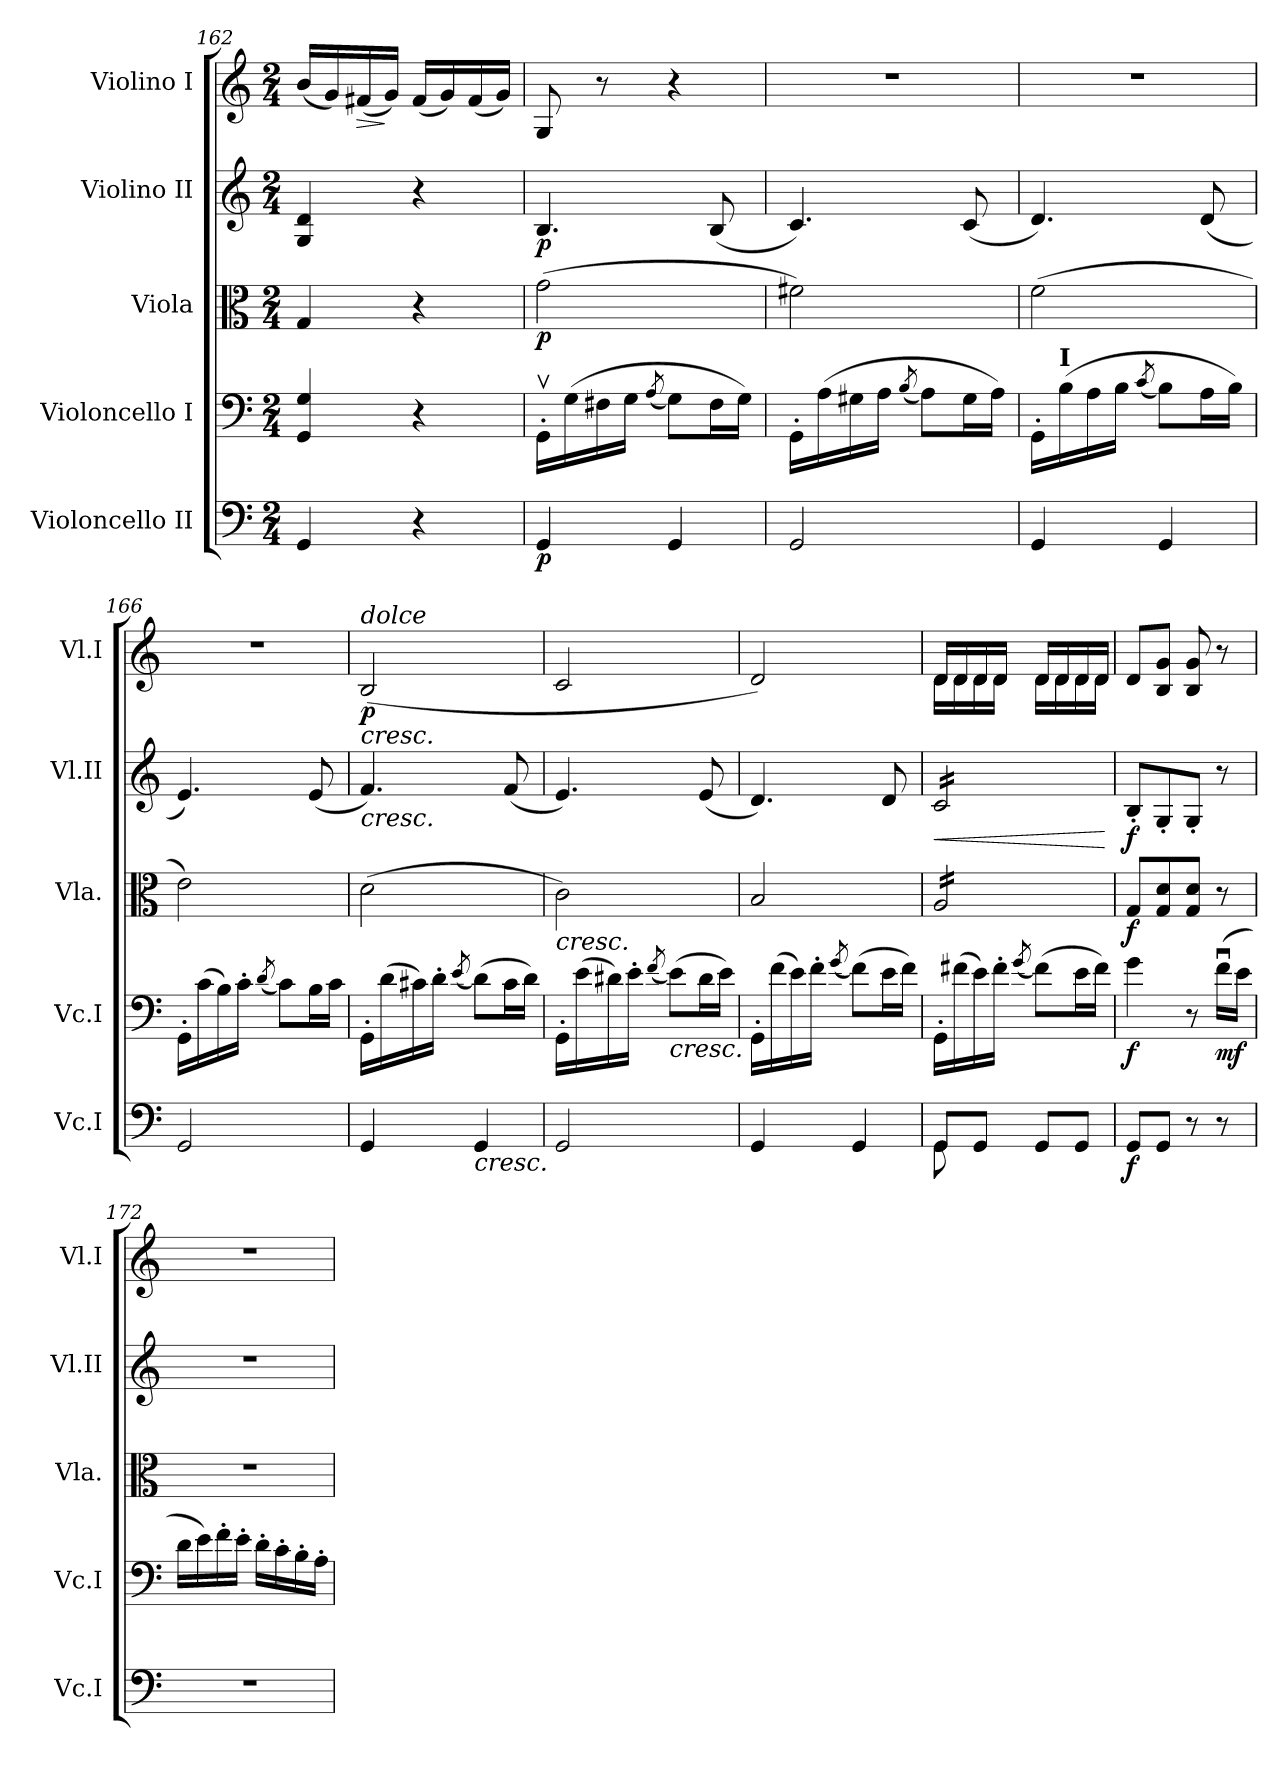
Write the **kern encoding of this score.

**kern	**dynam	**kern	**dynam	**kern	**dynam	**kern	**dynam	**kern	**dynam
*part5	*part5	*part4	*part4	*part3	*part3	*part2	*part2	*part1	*part1
*staff5	*staff5	*staff4	*staff4	*staff3	*staff3	*staff2	*staff2	*staff1	*staff1
*I"Violoncello II	*	*I"Violoncello I	*	*I"Viola	*	*I"Violino II	*	*I"Violino I	*
*I'Vc.I	*	*I'Vc.I	*	*I'Vla.	*	*I'Vl.II	*	*I'Vl.I	*
*clefF4	*	*clefF4	*	*clefC3	*	*clefG2	*	*clefG2	*
*k[]	*	*k[]	*	*k[]	*	*k[]	*	*k[]	*
*M2/4	*	*M2/4	*	*M2/4	*	*M2/4	*	*M2/4	*
=162	=162	=162	=162	=162	=162	=162	=162	=162	=162
4GG/	.	4GG/ 4G/	.	4G/	.	4G/ 4d/	.	(<16b/LL	.
.	.	.	.	.	.	.	.	16g/)	.
!	!	!	!	!	!	!	!	!	!LO:HP:b
.	.	.	.	.	.	.	.	(<16f#X/	>
.	.	.	.	.	.	.	.	16g/JJ)	]
4r	.	4r	.	4r	.	4r	.	(<16f#/LL	.
.	.	.	.	.	.	.	.	16g/)	.
.	.	.	.	.	.	.	.	(<16f#/	.
.	.	.	.	.	.	.	.	16g/JJ)	.
=163	=163	=163	=163	=163	=163	=163	=163	=163	=163
!	!LO:DY:b	!	!	!	!LO:DY:b	!	!LO:DY:b	!	!
4GG/	p	16GGv'\LL	.	(>2g\	p	4.B/	p	8G/	.
.	.	(>16G\	.	.	.	.	.	.	.
.	.	16F#X\	.	.	.	.	.	8r	.
.	.	16G\JJ	.	.	.	.	.	.	.
.	.	(<8qA/	.	.	.	.	.	.	.
4GG/	.	8G\L)	.	.	.	.	.	4r	.
.	.	16F#\L	.	.	.	(<8B/	.	.	.
.	.	16G\JJ)	.	.	.	.	.	.	.
=164	=164	=164	=164	=164	=164	=164	=164	=164	=164
2GG/	.	16GG'\LL	.	2f#X\)	.	4.c/)	.	2r	.
.	.	(>16A\	.	.	.	.	.	.	.
.	.	16G#X\	.	.	.	.	.	.	.
.	.	16A\JJ	.	.	.	.	.	.	.
.	.	(<8qB/	.	.	.	.	.	.	.
.	.	8A\L)	.	.	.	.	.	.	.
.	.	16G#\L	.	.	.	(<8c/	.	.	.
.	.	16A\JJ)	.	.	.	.	.	.	.
=165	=165	=165	=165	=165	=165	=165	=165	=165	=165
4GG/	.	16GG'\LL	.	(>2f\	.	4.d/)	.	2r	.
!	!	!LO:TX:a:B:t=I	!	!	!	!	!	!	!
.	.	(>16B\	.	.	.	.	.	.	.
.	.	16A\	.	.	.	.	.	.	.
.	.	16B\JJ	.	.	.	.	.	.	.
.	.	(<8qc/	.	.	.	.	.	.	.
4GG/	.	8B\L)	.	.	.	.	.	.	.
.	.	16A\L	.	.	.	(<8d/	.	.	.
.	.	16B\JJ)	.	.	.	.	.	.	.
!!LO:PB:g=z
=166	=166	=166	=166	=166	=166	=166	=166	=166	=166
2GG/	.	16GG'\LL	.	2e\)	.	4.e/)	.	2r	.
.	.	(>16c\	.	.	.	.	.	.	.
.	.	16B\)	.	.	.	.	.	.	.
.	.	16c'\JJ	.	.	.	.	.	.	.
.	.	(<8qd/	.	.	.	.	.	.	.
.	.	8c\L)	.	.	.	.	.	.	.
.	.	16B\L	.	.	.	(<8e/	.	.	.
.	.	16c\JJ	.	.	.	.	.	.	.
=167	=167	=167	=167	=167	=167	=167	=167	=167	=167
!	!	!	!	!	!	!	!	!LO:TX:b:i:t=cresc.	!
!	!	!	!	!	!	!	!	!LO:TX:a:i:t=dolce	!
!	!	!	!	!	!	!LO:TX:b:i:t=cresc.	!	!	!
!	!	!	!	!	!	!	!	!	!LO:DY:b
4GG/	.	16GG'\LL	.	(>2d\	.	4.f/)	.	(>2B/	p
.	.	(>16d\	.	.	.	.	.	.	.
.	.	16c#X\)	.	.	.	.	.	.	.
.	.	16d'\JJ	.	.	.	.	.	.	.
.	.	(<8qe/	.	.	.	.	.	.	.
!LO:TX:b:i:t=cresc.	!	!	!	!	!	!	!	!	!
4GG/	.	(>8d\L)	.	.	.	.	.	.	.
.	.	16c#\L	.	.	.	(<8f/	.	.	.
.	.	16d\JJ)	.	.	.	.	.	.	.
=168	=168	=168	=168	=168	=168	=168	=168	=168	=168
!	!	!	!	!LO:TX:b:i:t=cresc.	!	!	!	!	!
2GG/	.	16GG'\LL	.	2c\)	.	4.e/)	.	2c/	.
.	.	(>16e\	.	.	.	.	.	.	.
.	.	16d#X\)	.	.	.	.	.	.	.
.	.	16e'\JJ	.	.	.	.	.	.	.
.	.	(<8qf/	.	.	.	.	.	.	.
!	!	!LO:TX:b:i:t=cresc.	!	!	!	!	!	!	!
.	.	(>8e\L)	.	.	.	.	.	.	.
.	.	16d#\L	.	.	.	(<8e/	.	.	.
.	.	16e\JJ)	.	.	.	.	.	.	.
=169	=169	=169	=169	=169	=169	=169	=169	=169	=169
4GG/	.	16GG'\LL	.	2B/	.	4.d/)	.	2d/)	.
.	.	(>16f\	.	.	.	.	.	.	.
.	.	16e\)	.	.	.	.	.	.	.
.	.	16f'\JJ	.	.	.	.	.	.	.
.	.	(<8qg/	.	.	.	.	.	.	.
4GG/	.	(>8f\L)	.	.	.	.	.	.	.
.	.	16e\L	.	.	.	8d/	.	.	.
.	.	16f\JJ)	.	.	.	.	.	.	.
!!LO:LB:g=z
=170	=170	=170	=170	=170	=170	=170	=170	=170	=170
*^	*	*	*	*	*	*	*	*	*
!	!	!	!	!	!	!	!	!LO:HP:b	!	!
*	*	*	*	*	*	*	*	*	*^	*
*	*	*	*	*	*tremolo	*	*	*	*	*	*
*	*	*	*	*	*	*	*tremolo	*	*	*	*
8GG/L	8GG\	.	16GG'\LL	.	16A/LL	.	16c/LL	<	16d/LL	16d\LL	.
.	.	.	(>16f#X\	.	16A/	.	16c/	.	16d/	16d\	.
8GG/J	4.ryy	.	16e\)	.	16A/	.	16c/	.	16d/	16d\	.
.	.	.	16f#'\JJ	.	16A/	.	16c/	.	16d/JJ	16d\JJ	.
.	.	.	(<8qg/	.	.	.	.	.	.	.	.
8GG/L	.	.	(>8f#\L)	.	16A/	.	16c/	.	16d/LL	16d\LL	.
.	.	.	.	.	16A/	.	16c/	.	16d/	16d\	.
8GG/J	.	.	16e\L	.	16A/	.	16c/	.	16d/	16d\	.
.	.	.	16f#\JJ)	.	16A/JJ	.	16c/JJ	.	16d/JJ	16d\JJ	.
*	*	*	*	*	*	*	*Xtremolo	*	*	*	*
*	*	*	*	*	*Xtremolo	*	*	*	*	*	*
*v	*v	*	*	*	*	*	*	*	*v	*v	*
.	.	.	.	.	.	.	[	.	.
=171	=171	=171	=171	=171	=171	=171	=171	=171	=171
!	!LO:DY:b	!	!LO:DY:b	!	!LO:DY:b	!	!LO:DY:b	!	!
8GG/L	f	4g\	f	8G/L	f	8B'/L	f	8d/L	.
8GG/J	.	.	.	8G/ 8d/	.	8G'/	.	8B/ 8g/J	.
8r	.	8r	.	8G/ 8d/J	.	8G'/J	.	8B/ 8g/	.
!	!	!	!LO:DY:b	!	!	!	!	!	!
8r	.	(>16fu\LL	mf	8r	.	8r	.	8r	.
.	.	16e\JJ	.	.	.	.	.	.	.
=172	=172	=172	=172	=172	=172	=172	=172	=172	=172
2r	.	16d\LL	.	2r	.	2r	.	2r	.
.	.	16eZ\)	.	.	.	.	.	.	.
.	.	16f'\	.	.	.	.	.	.	.
.	.	16e'\JJ	.	.	.	.	.	.	.
.	.	16d'\LL	.	.	.	.	.	.	.
.	.	16c'\	.	.	.	.	.	.	.
.	.	16B'\	.	.	.	.	.	.	.
.	.	16A'\JJ	.	.	.	.	.	.	.
=	=	=	=	=	=	=	=	=	=
*-	*-	*-	*-	*-	*-	*-	*-	*-	*-
